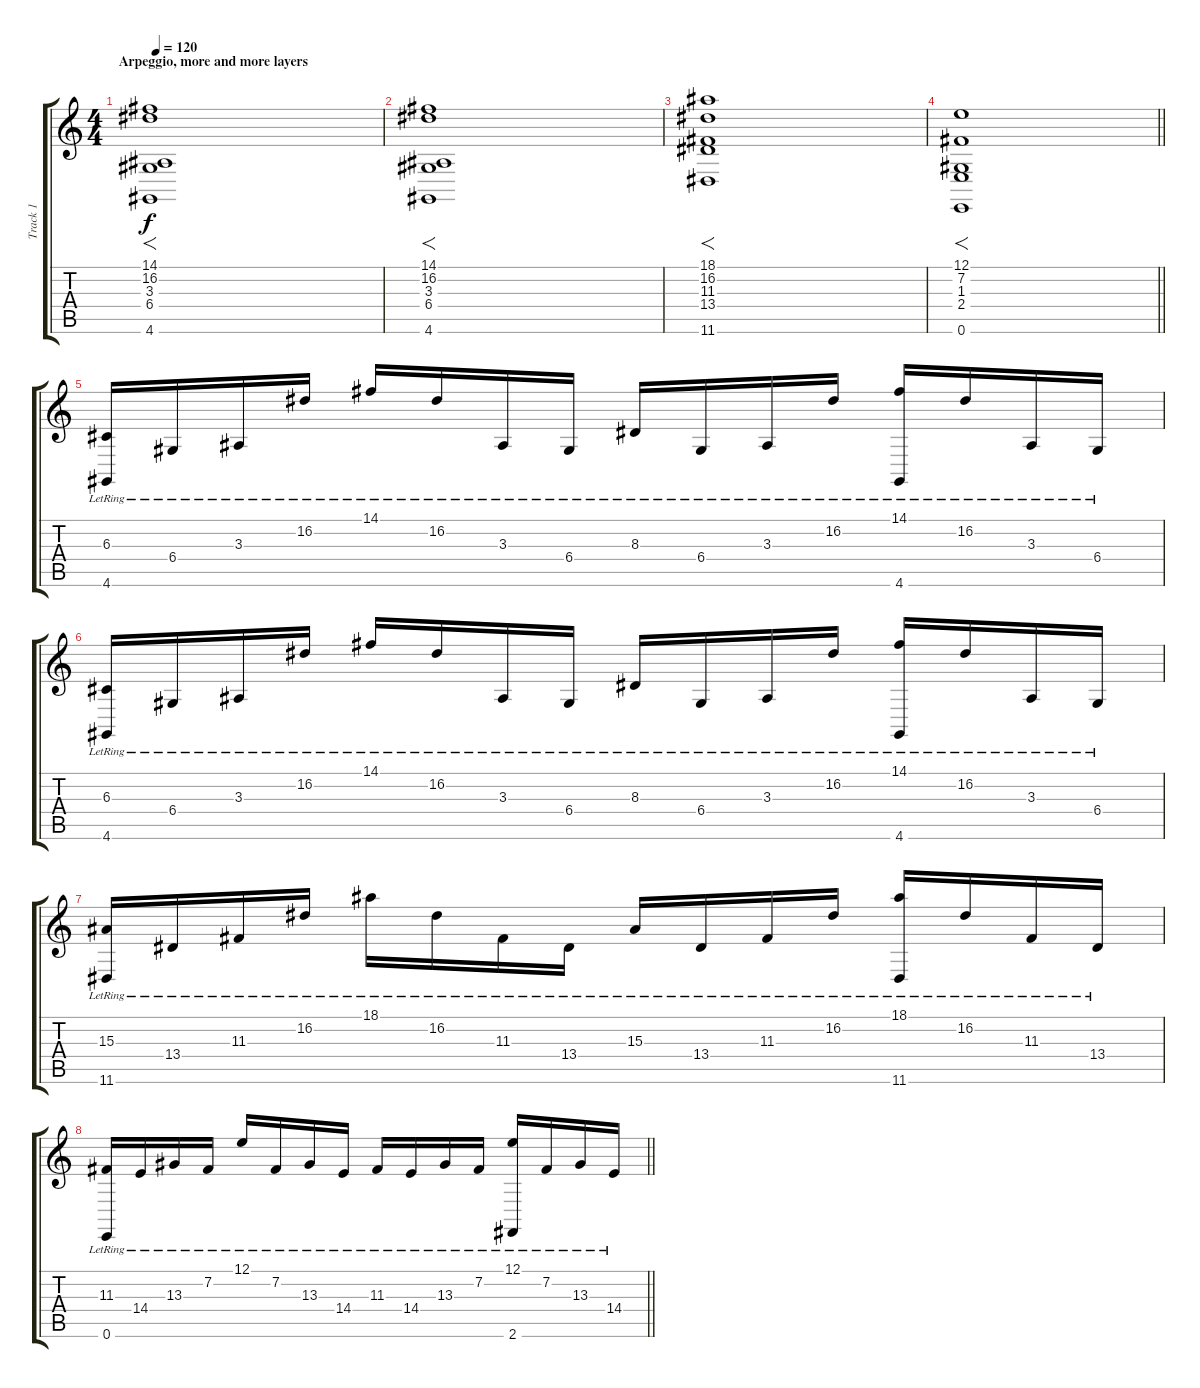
\track ("Track 1" "Track 1") {instrument electricpiano1}
\staff {score tabs}
\tuning (E4 B3 G3 D3 A2 E2) {hide}
\ts (4 4)
\section ("" "Arpeggio, more and more layers")
\tempo 120
\clef g2
\ks c
(14.1 16.2 3.3 6.4 4.6).1{f dy f volume 16} |
(14.1 16.2 3.3 6.4 4.6).1{f} |
(18.1 16.2 11.3 13.4 11.6).1{f} |
\barLineRight lightlight
(12.1 7.2 1.3 2.4 0.6).1{f} |
(6.3{lr} 4.6{lr}).16{volume 10} 6.4{lr}.16 3.3{lr}.16 16.2{lr}.16 14.1{lr}.16 16.2{lr}.16 3.3{lr}.16 6.4{lr}.16 8.3{lr}.16 6.4{lr}.16 3.3{lr}.16 16.2{lr}.16 (14.1{lr} 4.6{lr}).16 16.2{lr}.16 3.3{lr}.16 6.4{lr}.16 |
(6.3{lr} 4.6{lr}).16 6.4{lr}.16 3.3{lr}.16 16.2{lr}.16 14.1{lr}.16 16.2{lr}.16 3.3{lr}.16 6.4{lr}.16 8.3{lr}.16 6.4{lr}.16 3.3{lr}.16 16.2{lr}.16 (14.1{lr} 4.6{lr}).16 16.2{lr}.16 3.3{lr}.16 6.4{lr}.16 |
(15.3{lr} 11.6{lr}).16 13.4{lr}.16 11.3{lr}.16 16.2{lr}.16 18.1{lr}.16 16.2{lr}.16 11.3{lr}.16 13.4{lr}.16 15.3{lr}.16 13.4{lr}.16 11.3{lr}.16 16.2{lr}.16 (18.1{lr} 11.6{lr}).16 16.2{lr}.16 11.3{lr}.16 13.4{lr}.16 |
\barLineRight lightlight
(11.3{lr} 0.6{lr}).16 14.4{lr}.16 13.3{lr}.16 7.2{lr}.16 12.1{lr}.16 7.2{lr}.16 13.3{lr}.16 14.4{lr}.16 11.3{lr}.16 14.4{lr}.16 13.3{lr}.16 7.2{lr}.16 (12.1{lr} 2.6{lr}).16 7.2{lr}.16 13.3{lr}.16 14.4{lr}.16
